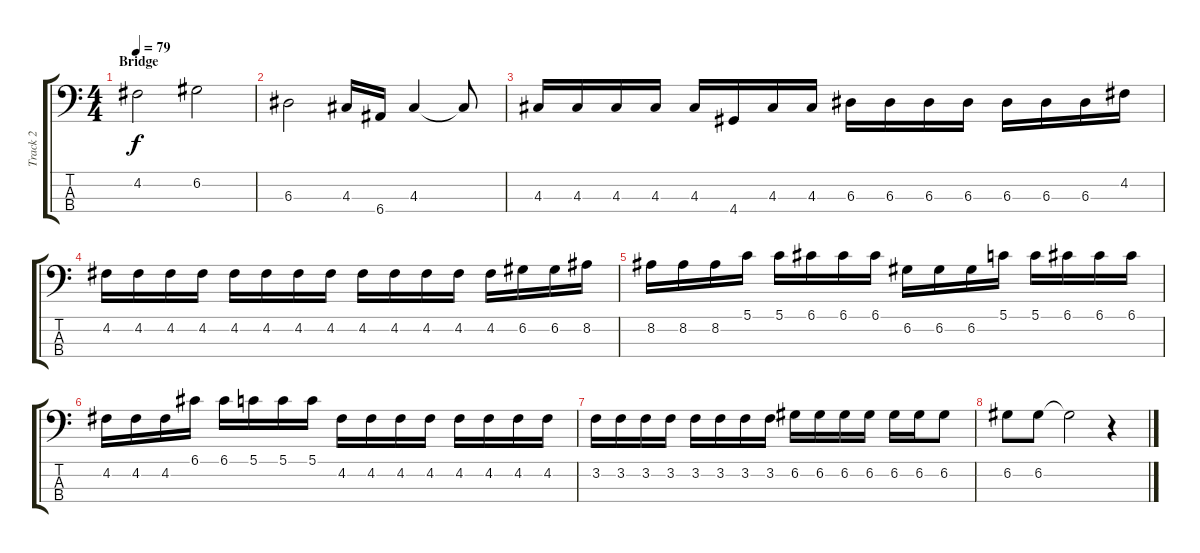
\track ("Track 2" "Track 2") {instrument electricbassfinger}
\staff {score tabs}
\tuning (G2 D2 A1 E1) {hide}
\ts (4 4)
\section ("" "Bridge")
\tempo 79
\clef f4
\ks c
4.2.2{dy f} 6.2.2 |
6.3.2 4.3.16 6.4.16 4.3.4 4.3{t}.8 |
4.3.16 4.3.16 4.3.16 4.3.16 4.3.16 4.4.16 4.3.16 4.3.16 6.3.16 6.3.16 6.3.16 6.3.16 6.3.16 6.3.16 6.3.16 4.2.16 |
4.2.16 4.2.16 4.2.16 4.2.16 4.2.16 4.2.16 4.2.16 4.2.16 4.2.16 4.2.16 4.2.16 4.2.16 4.2.16 6.2.16 6.2.16 8.2.16 |
8.2.16 8.2.16 8.2.16 5.1.16 5.1.16 6.1.16 6.1.16 6.1.16 6.2.16 6.2.16 6.2.16 5.1.16 5.1.16 6.1.16 6.1.16 6.1.16 |
4.2.16 4.2.16 4.2.16 6.1.16 6.1.16 5.1.16 5.1.16 5.1.16 4.2.16 4.2.16 4.2.16 4.2.16 4.2.16 4.2.16 4.2.16 4.2.16 |
3.2.16 3.2.16 3.2.16 3.2.16 3.2.16 3.2.16 3.2.16 3.2.16 6.2.16 6.2.16 6.2.16 6.2.16 6.2.16 6.2.16 6.2.8 |
6.2.8 6.2.8 6.2{t}.2 r.4
